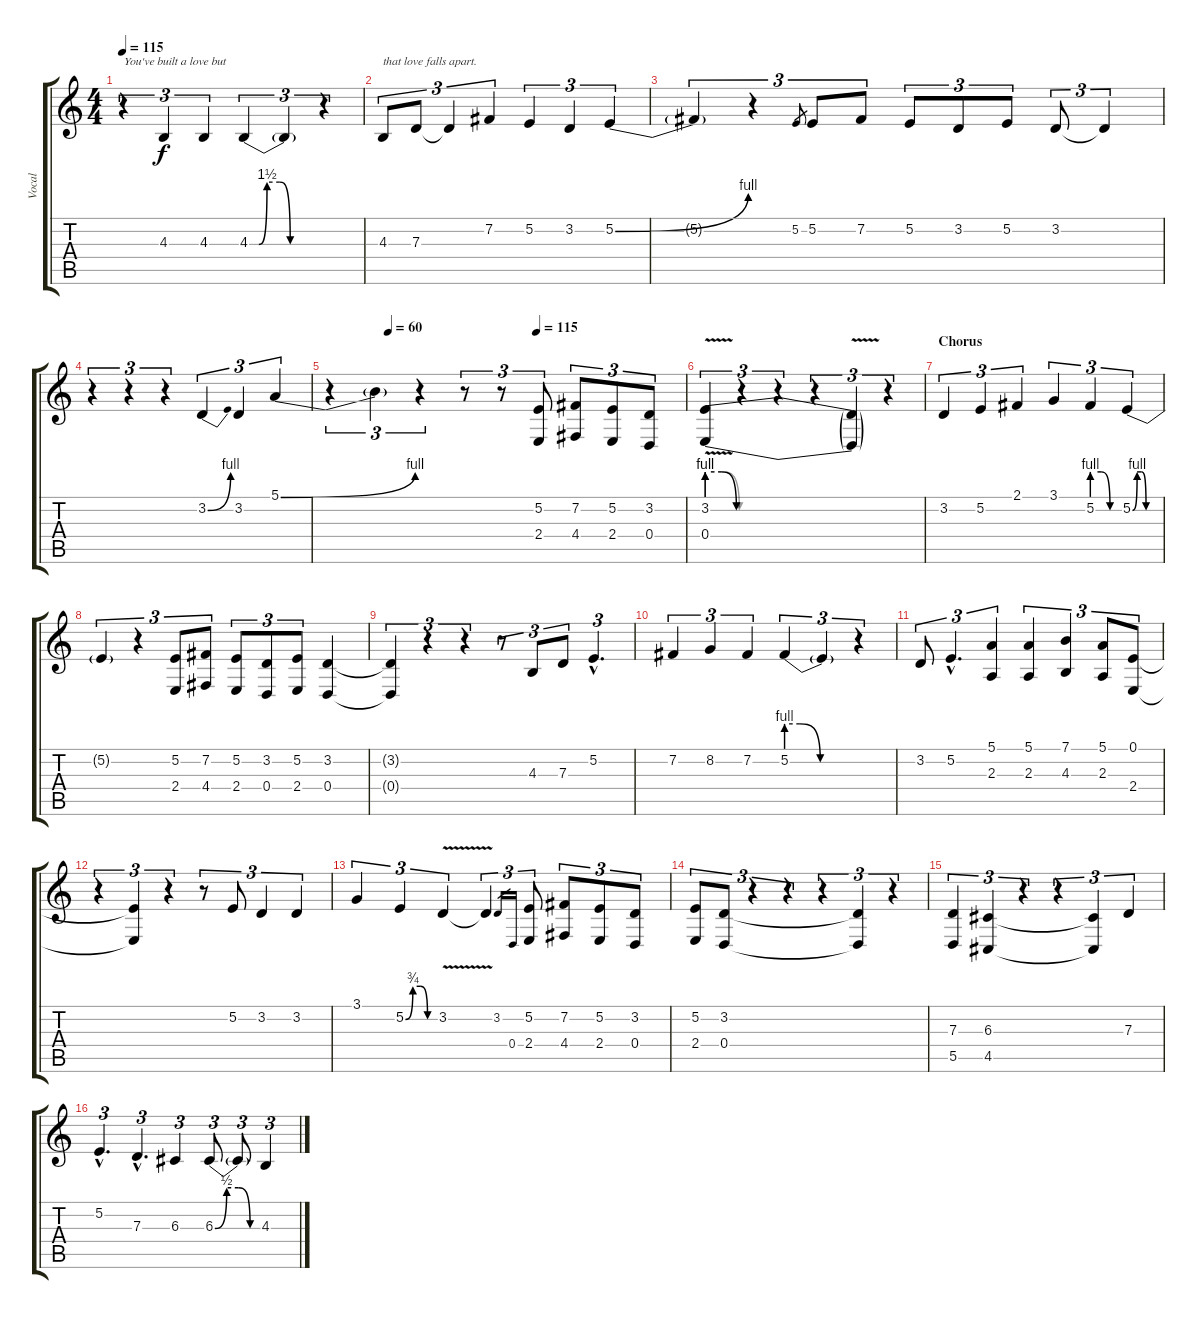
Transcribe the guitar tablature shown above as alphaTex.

\track ("Vocal" "Vocal") {instrument lead1square}
\staff {score tabs}
\tuning (E4 B3 G3 D3 A2 E2) {hide}
\ts (4 4)
\tempo 115
\clef g2
\ks c
r.4{tu (3 2) txt "You've built a love but " dy f} 4.3.4{tu (3 2)} 4.3.4{tu (3 2)} 4.3{be (custom 0 0 8 0 15 6 26 6 35 0 45 0 60 0)}.4{tu (3 2)} 4.3{t}.4{tu (3 2)} r.4{tu (3 2)} |
4.3.8{tu (3 2) txt "that love falls apart."} 7.3.8{tu (3 2)} 7.3{t}.4{tu (3 2)} 7.2.4{tu (3 2)} 5.2.4{tu (3 2)} 3.2.4{tu (3 2)} 5.2{be (bend 0 0 60 4)}.4{tu (3 2)} |
5.2{t}.4{tu (3 2)} r.4{tu (3 2)} 5.2.8{gr} 5.2.8{tu (3 2)} 7.2.8{tu (3 2)} 5.2.8{tu (3 2)} 3.2.8{tu (3 2)} 5.2.8{tu (3 2)} 3.2.8{tu (3 2)} 3.2{t}.4{tu (3 2)} |
r.4{tu (3 2)} r.4{tu (3 2)} r.4{tu (3 2)} 3.2{be (bend 0 0 60 4)}.4{tu (3 2)} 3.2.4{tu (3 2)} 5.1{be (bend 0 0 60 4)}.4{tu (3 2)} |
\tempo (60 0.16666666666666666)
\tempo (115 0.5833333333333334)
r.4{tu (3 2)} 5.1{t}.4{tu (3 2)} r.4{tu (3 2)} r.8{tu (3 2)} r.8{tu (3 2)} (5.2 2.4).8{tu (3 2)} (7.2 4.4).8{tu (3 2)} (5.2 2.4).8{tu (3 2)} (3.2 0.4).8{tu (3 2)} |
(3.2{be (custom 0 4 5 4 10 0 40 0 60 0) v} 0.4{be (custom 0 4 5 4 11 0 40 0 60 0)}).4{tu (3 2)} r.4{tu (3 2)} r.4{tu (3 2)} r.4{tu (3 2)} (3.2{t} 0.4{t}).4{tu (3 2)} r.4{tu (3 2)} |
\section ("" "Chorus")
3.2.4{tu (3 2)} 5.2.4{tu (3 2)} 2.1.4{tu (3 2)} 3.1.4{tu (3 2)} 5.2{be (custom 0 4 20 4 40 0 60 0)}.4{tu (3 2)} 5.2{be (custom 0 0 10 4 20 4 30 0 39 0 45 0 60 0)}.4{tu (3 2)} |
5.2{t}.4{tu (3 2)} r.4{tu (3 2)} (5.2 2.4).8{tu (3 2)} (7.2 4.4).8{tu (3 2)} (5.2 2.4).8{tu (3 2)} (3.2 0.4).8{tu (3 2)} (5.2 2.4).8{tu (3 2)} (3.2 0.4).4 |
(3.2{t} 0.4{t}).4{tu (3 2)} r.4{tu (3 2)} r.4{tu (3 2)} r.8{tu (3 2)} 4.3.8{tu (3 2)} 7.3.8{tu (3 2)} 5.2{hac}.4{d tu (3 2)} |
7.2.4{tu (3 2)} 8.2.4{tu (3 2)} 7.2.4{tu (3 2)} 5.2{be (custom 0 4 12 4 30 0 40 0 60 0)}.4{tu (3 2)} 5.2{t}.4{tu (3 2)} r.4{tu (3 2)} |
3.2.8{tu (3 2)} 5.2{hac}.4{d tu (3 2)} (5.1 2.3).4{tu (3 2)} (5.1 2.3).4{tu (3 2)} (7.1 4.3).4{tu (3 2)} (5.1 2.3).8{tu (3 2)} (0.1 2.4).8{tu (3 2)} |
r.4{tu (3 2)} (0.1{t} 2.4{t}).4{tu (3 2)} r.4{tu (3 2)} r.8{tu (3 2)} 5.2.8{tu (3 2)} 3.2.4{tu (3 2)} 3.2.4{tu (3 2)} |
3.1.4{tu (3 2)} 5.2{be (custom 0 0 15 3 30 3 45 0 60 0)}.4{tu (3 2)} 3.2{v}.4{tu (3 2)} 3.2{t}.4{tu (3 2)} 3.2.16{gr} 0.4.16{gr} (5.2 2.4).8{tu (3 2)} (7.2 4.4).8{tu (3 2)} (5.2 2.4).8{tu (3 2)} (3.2 0.4).8{tu (3 2)} |
(5.2 2.4).8{tu (3 2)} (3.2 0.4).8{tu (3 2)} r.4{tu (3 2)} r.4{tu (3 2)} r.4{tu (3 2)} (3.2{t} 0.4{t}).4{tu (3 2)} r.4{tu (3 2)} |
(7.3 5.5).4{tu (3 2)} (6.3 4.5).4{tu (3 2)} r.4{tu (3 2)} r.4{tu (3 2)} (6.3{t} 4.5{t}).4{tu (3 2)} 7.3.4{tu (3 2)} |
5.2{hac}.4{d tu (3 2)} 7.3{hac}.4{d tu (3 2)} 6.3.4{tu (3 2)} 6.3{be (custom 0 0 15 2 30 2 45 0 60 0)}.8{tu (3 2)} 6.3{t}.8{tu (3 2)} 4.3.4{tu (3 2)}
